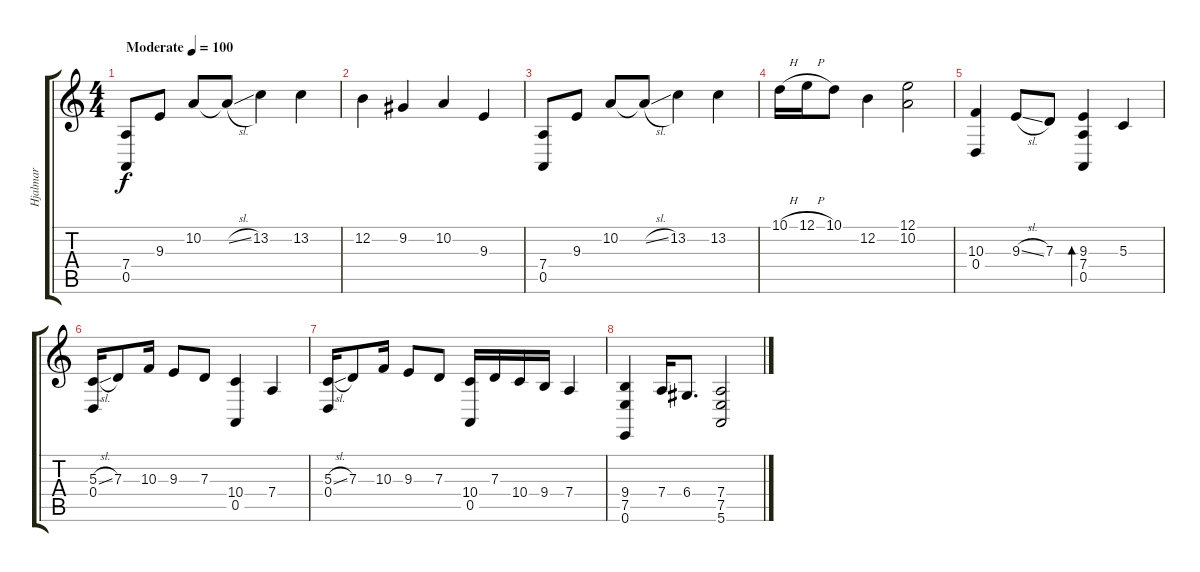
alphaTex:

\track ("Hjalmar" "Hjalmar") {instrument acousticgrandpiano}
\staff {score tabs}
\tuning (E4 B3 G3 D3 A2 E2) {hide}
\ts (4 4)
\tempo (100 "Moderate")
\clef g2
\ks c
(7.4 0.5).8{dy f instrument acousticgrandpiano} 9.3.8 10.2.8 10.2{sl t}.8 13.2.4 13.2.4 |
12.2.4 9.2.4 10.2.4 9.3.4 |
(7.4 0.5).8 9.3.8 10.2.8 10.2{sl t}.8 13.2.4 13.2.4 |
10.1{h}.16 12.1{h}.16 10.1.8 12.2.4 (12.1 10.2).2 |
(10.3 0.4).4 9.3{sl}.8 7.3.8 (9.3 7.4 0.5).4{bd 240} 5.3.4 |
(5.3{sl} 0.4).16 7.3.8 10.3.16 9.3.8 7.3.8 (10.4 0.5).4 7.4.4 |
(5.3{sl} 0.4).16 7.3.8 10.3.16 9.3.8 7.3.8 (10.4 0.5).16 7.3.16 10.4.16 9.4.16 7.4.4 |
(9.4 7.5 0.6).4 7.4.16 6.4.8{d} (7.4 7.5 5.6).2
